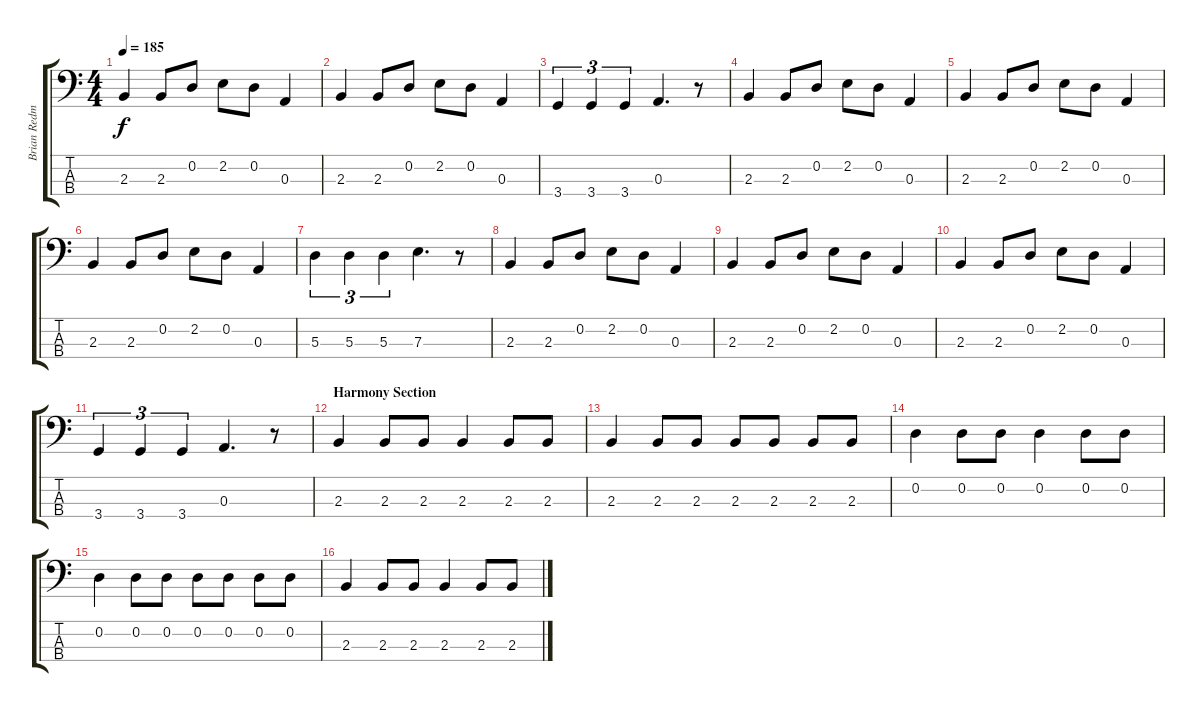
\track ("Brian Redman" "Brian Redm") {instrument electricbassfinger}
\staff {score tabs}
\tuning (G2 D2 A1 E1) {hide}
\ts (4 4)
\tempo 185
\clef f4
\ks c
2.3.4{dy f} 2.3.8 0.2.8 2.2.8 0.2.8 0.3.4 |
2.3.4 2.3.8 0.2.8 2.2.8 0.2.8 0.3.4 |
3.4.4{tu (3 2)} 3.4.4{tu (3 2)} 3.4.4{tu (3 2)} 0.3.4{d} r.8 |
2.3.4 2.3.8 0.2.8 2.2.8 0.2.8 0.3.4 |
2.3.4 2.3.8 0.2.8 2.2.8 0.2.8 0.3.4 |
2.3.4 2.3.8 0.2.8 2.2.8 0.2.8 0.3.4 |
5.3.4{tu (3 2)} 5.3.4{tu (3 2)} 5.3.4{tu (3 2)} 7.3.4{d} r.8 |
2.3.4 2.3.8 0.2.8 2.2.8 0.2.8 0.3.4 |
2.3.4 2.3.8 0.2.8 2.2.8 0.2.8 0.3.4 |
2.3.4 2.3.8 0.2.8 2.2.8 0.2.8 0.3.4 |
3.4.4{tu (3 2)} 3.4.4{tu (3 2)} 3.4.4{tu (3 2)} 0.3.4{d} r.8 |
\section ("" "Harmony Section")
2.3.4 2.3.8 2.3.8 2.3.4 2.3.8 2.3.8 |
2.3.4 2.3.8 2.3.8 2.3.8 2.3.8 2.3.8 2.3.8 |
0.2.4 0.2.8 0.2.8 0.2.4 0.2.8 0.2.8 |
0.2.4 0.2.8 0.2.8 0.2.8 0.2.8 0.2.8 0.2.8 |
2.3.4 2.3.8 2.3.8 2.3.4 2.3.8 2.3.8
